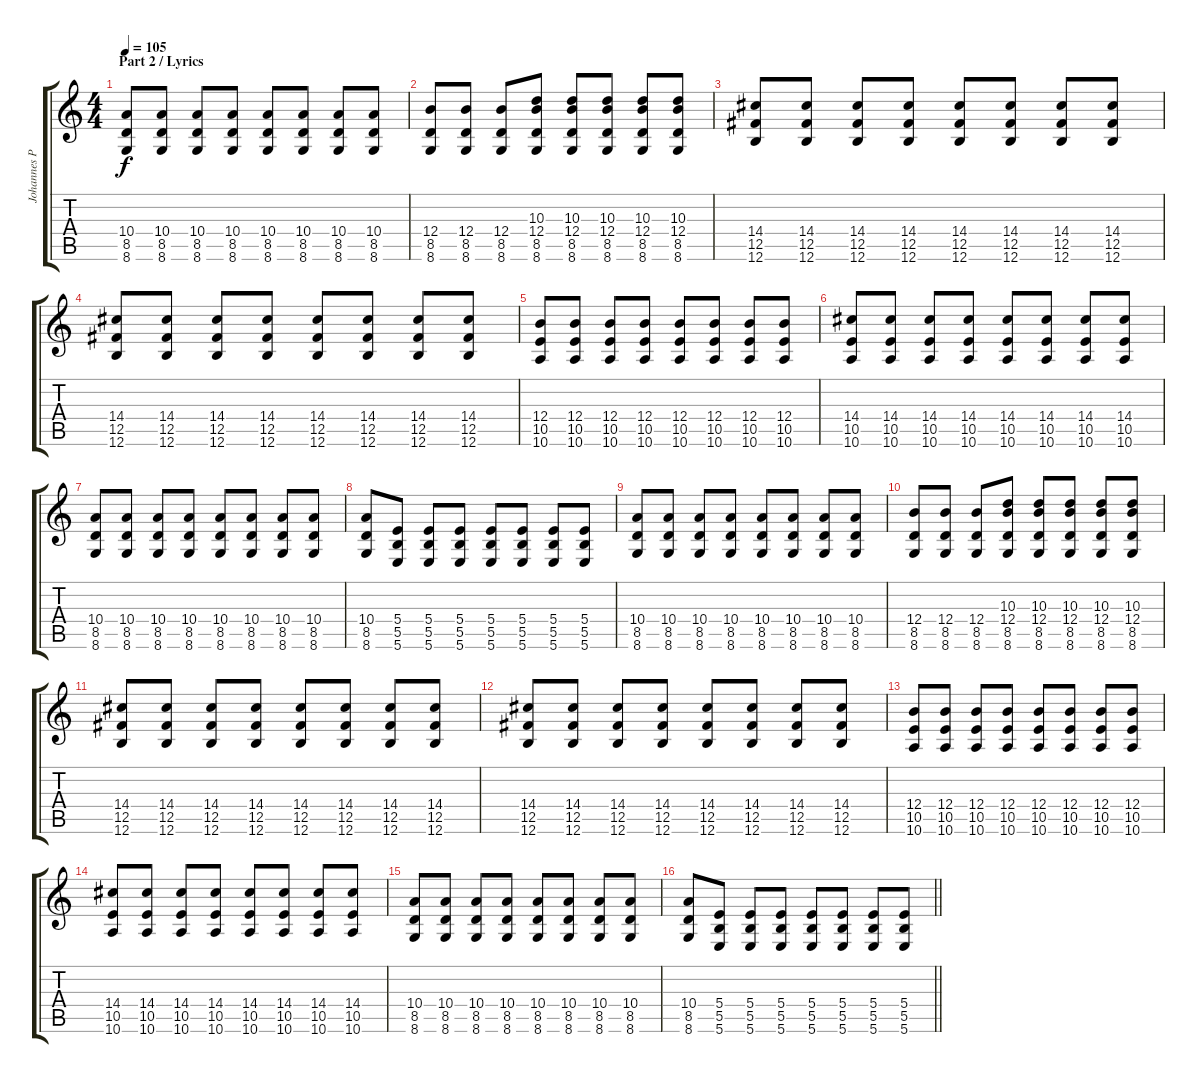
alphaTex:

\track ("Johannes Persson" "Johannes P") {instrument distortionguitar}
\staff {score tabs}
\tuning (Db4 Ab3 E3 B2 Gb2 B1) {hide}
\ts (4 4)
\section ("" "Part 2 / Lyrics")
\tempo 105
\clef g2
\ks c
(10.4 8.5 8.6).8{dy f volume 13 instrument distortionguitar} (10.4 8.5 8.6).8 (10.4 8.5 8.6).8 (10.4 8.5 8.6).8 (10.4 8.5 8.6).8 (10.4 8.5 8.6).8 (10.4 8.5 8.6).8 (10.4 8.5 8.6).8 |
(12.4 8.5 8.6).8 (12.4 8.5 8.6).8 (12.4 8.5 8.6).8 (10.3 12.4 8.5 8.6).8 (10.3 12.4 8.5 8.6).8 (10.3 12.4 8.5 8.6).8 (10.3 12.4 8.5 8.6).8 (10.3 12.4 8.5 8.6).8 |
(14.4 12.5 12.6).8 (14.4 12.5 12.6).8 (14.4 12.5 12.6).8 (14.4 12.5 12.6).8 (14.4 12.5 12.6).8 (14.4 12.5 12.6).8 (14.4 12.5 12.6).8 (14.4 12.5 12.6).8 |
(14.4 12.5 12.6).8 (14.4 12.5 12.6).8 (14.4 12.5 12.6).8 (14.4 12.5 12.6).8 (14.4 12.5 12.6).8 (14.4 12.5 12.6).8 (14.4 12.5 12.6).8 (14.4 12.5 12.6).8 |
(12.4 10.5 10.6).8 (12.4 10.5 10.6).8 (12.4 10.5 10.6).8 (12.4 10.5 10.6).8 (12.4 10.5 10.6).8 (12.4 10.5 10.6).8 (12.4 10.5 10.6).8 (12.4 10.5 10.6).8 |
(14.4 10.5 10.6).8 (14.4 10.5 10.6).8 (14.4 10.5 10.6).8 (14.4 10.5 10.6).8 (14.4 10.5 10.6).8 (14.4 10.5 10.6).8 (14.4 10.5 10.6).8 (14.4 10.5 10.6).8 |
(10.4 8.5 8.6).8 (10.4 8.5 8.6).8 (10.4 8.5 8.6).8 (10.4 8.5 8.6).8 (10.4 8.5 8.6).8 (10.4 8.5 8.6).8 (10.4 8.5 8.6).8 (10.4 8.5 8.6).8 |
(10.4 8.5 8.6).8 (5.4 5.5 5.6).8 (5.4 5.5 5.6).8 (5.4 5.5 5.6).8 (5.4 5.5 5.6).8 (5.4 5.5 5.6).8 (5.4 5.5 5.6).8 (5.4 5.5 5.6).8 |
(10.4 8.5 8.6).8 (10.4 8.5 8.6).8 (10.4 8.5 8.6).8 (10.4 8.5 8.6).8 (10.4 8.5 8.6).8 (10.4 8.5 8.6).8 (10.4 8.5 8.6).8 (10.4 8.5 8.6).8 |
(12.4 8.5 8.6).8 (12.4 8.5 8.6).8 (12.4 8.5 8.6).8 (10.3 12.4 8.5 8.6).8 (10.3 12.4 8.5 8.6).8 (10.3 12.4 8.5 8.6).8 (10.3 12.4 8.5 8.6).8 (10.3 12.4 8.5 8.6).8 |
(14.4 12.5 12.6).8 (14.4 12.5 12.6).8 (14.4 12.5 12.6).8 (14.4 12.5 12.6).8 (14.4 12.5 12.6).8 (14.4 12.5 12.6).8 (14.4 12.5 12.6).8 (14.4 12.5 12.6).8 |
(14.4 12.5 12.6).8 (14.4 12.5 12.6).8 (14.4 12.5 12.6).8 (14.4 12.5 12.6).8 (14.4 12.5 12.6).8 (14.4 12.5 12.6).8 (14.4 12.5 12.6).8 (14.4 12.5 12.6).8 |
(12.4 10.5 10.6).8 (12.4 10.5 10.6).8 (12.4 10.5 10.6).8 (12.4 10.5 10.6).8 (12.4 10.5 10.6).8 (12.4 10.5 10.6).8 (12.4 10.5 10.6).8 (12.4 10.5 10.6).8 |
(14.4 10.5 10.6).8 (14.4 10.5 10.6).8 (14.4 10.5 10.6).8 (14.4 10.5 10.6).8 (14.4 10.5 10.6).8 (14.4 10.5 10.6).8 (14.4 10.5 10.6).8 (14.4 10.5 10.6).8 |
(10.4 8.5 8.6).8 (10.4 8.5 8.6).8 (10.4 8.5 8.6).8 (10.4 8.5 8.6).8 (10.4 8.5 8.6).8 (10.4 8.5 8.6).8 (10.4 8.5 8.6).8 (10.4 8.5 8.6).8 |
\barLineRight lightlight
(10.4 8.5 8.6).8 (5.4 5.5 5.6).8 (5.4 5.5 5.6).8 (5.4 5.5 5.6).8 (5.4 5.5 5.6).8 (5.4 5.5 5.6).8 (5.4 5.5 5.6).8 (5.4 5.5 5.6).8
